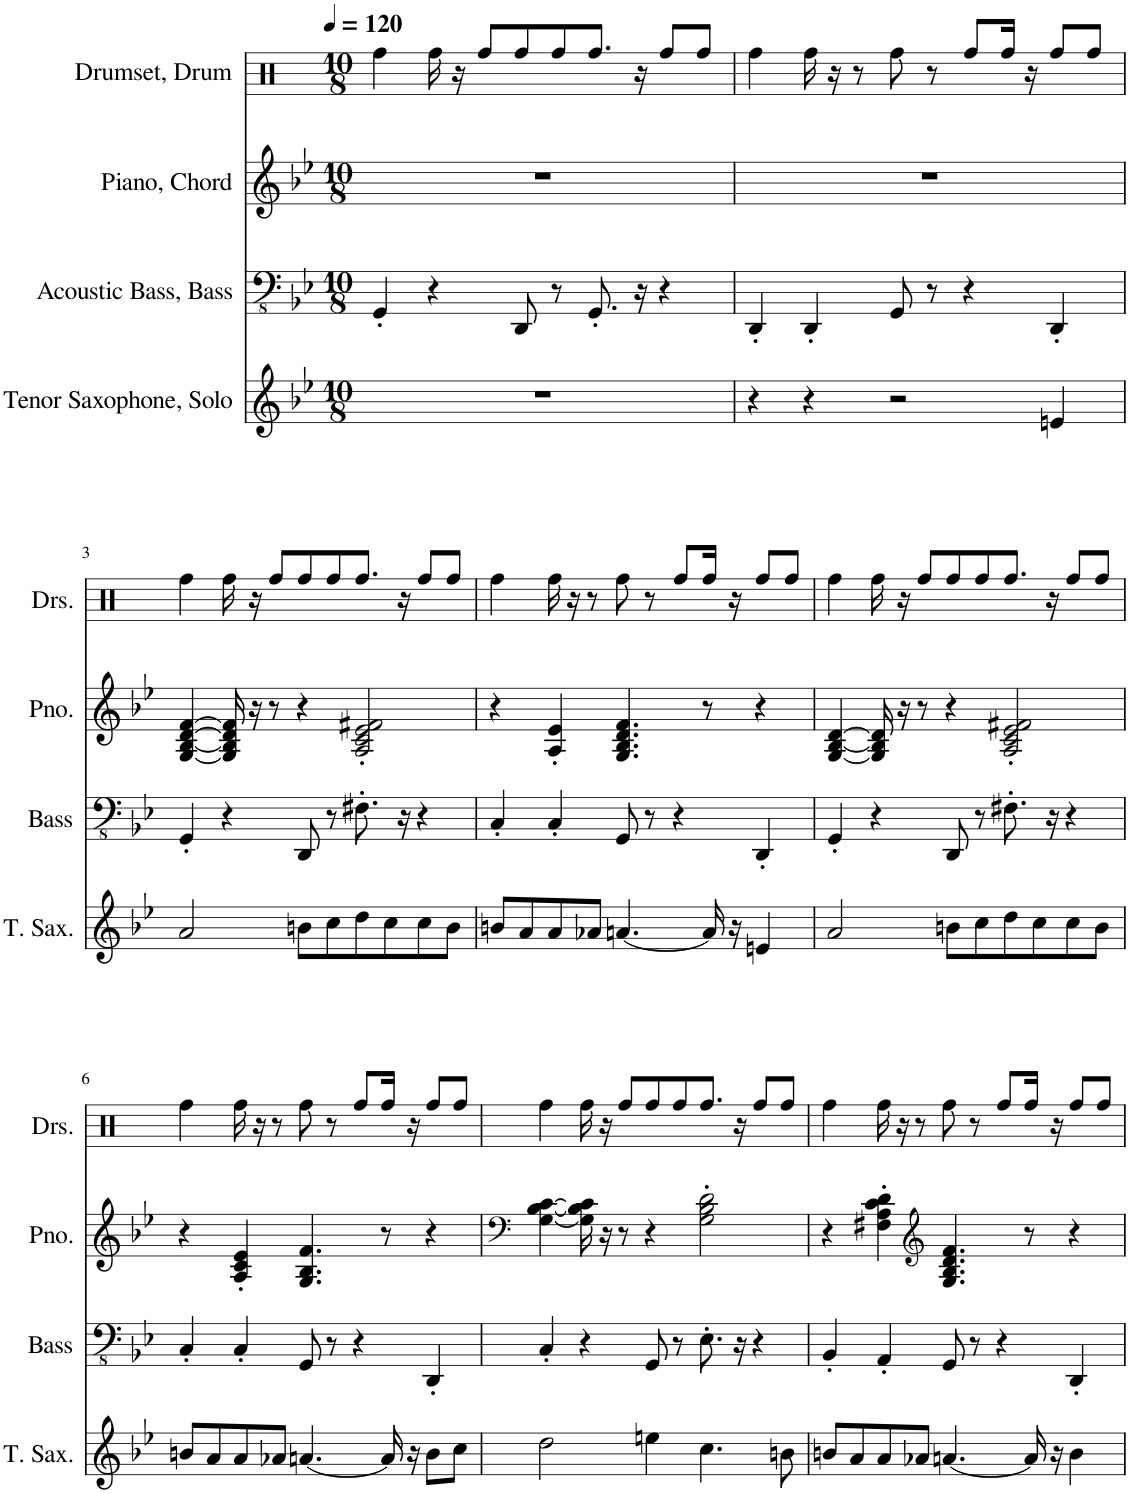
**kern	**kern	**kern	**kern
*part4	*part3	*part2	*part1
*staff4	*staff3	*staff2	*staff1
*I"Tenor Saxophone, Solo	*I"Acoustic Bass, Bass	*I"Piano, Chord	*I"Drumset, Drum
*I'T. Sax.	*I'Bass	*I'Pno.	*I'Drs.
*clefG2	*clefFv4	*clefG2	*clefX
*Trd8c14	*	*	*
*k[b-e-]	*k[b-e-]	*k[b-e-]	*k[]
*M10/8	*M10/8	*M10/8	*M10/8
*MM120	*MM120	*MM120	*MM120
=1	=1	=1	=1
4%5r	4GGG'/	4%5r	4Rff\
.	4r	.	16Rff\
.	.	.	16r
.	.	.	8Rff/L
.	8DDD/	.	8Rff/
.	8r	.	8Rff/
.	8.GGG'/	.	8.Rff/J
.	16r	.	16r
.	4r	.	8Rff/L
.	.	.	8Rff/J
=2	=2	=2	=2
4r	4DDD'/	4%5r	4Rff\
4r	4DDD'/	.	16Rff\
.	.	.	16r
.	.	.	8r
2r	8GGG/	.	8Rff\
.	8r	.	8r
.	4r	.	8Rff/L
.	.	.	16Rff/Jk
.	.	.	16r
4en/	4DDD'/	.	8Rff/L
.	.	.	8Rff/J
!!LO:LB:g=z
=3	=3	=3	=3
2a/	4GGG'/	[4G/ [4B-/ [4d/ [4f/	4Rff\
.	4r	16G/] 16B-/] 16d/] 16f/]	16Rff\
.	.	16r	16r
.	.	8r	8Rff/L
8bn\L	8DDD/	4r	8Rff/
8cc\	8r	.	8Rff/
8dd\	8.FF#X'\	2A/' 2c/' 2e-/' 2f#X/'	8.Rff/J
8cc\	.	.	.
.	16r	.	16r
8cc\	4r	.	8Rff/L
8b\J	.	.	8Rff/J
=4	=4	=4	=4
8bn/L	4CC'/	4r	4Rff\
8a/	.	.	.
8a/	4CC'/	4A/' 4e-/'	16Rff\
.	.	.	16r
8a-X/J	.	.	8r
[4.an/	8GGG/	4.G/ 4.B-/ 4.d/ 4.f/	8Rff\
.	8r	.	8r
.	4r	.	8Rff/L
16a/]	.	8r	16Rff/Jk
16r	.	.	16r
4en/	4DDD'/	4r	8Rff/L
.	.	.	8Rff/J
=5	=5	=5	=5
2a/	4GGG'/	[4G/ [4B-/ [4d/	4Rff\
.	4r	16G/] 16B-/] 16d/]	16Rff\
.	.	16r	16r
.	.	8r	8Rff/L
8bn\L	8DDD/	4r	8Rff/
8cc\	8r	.	8Rff/
8dd\	8.FF#X'\	2A/' 2c/' 2e-/' 2f#X/'	8.Rff/J
8cc\	.	.	.
.	16r	.	16r
8cc\	4r	.	8Rff/L
8b\J	.	.	8Rff/J
!!LO:LB:g=z
=6	=6	=6	=6
8bn/L	4CC'/	4r	4Rff\
8a/	.	.	.
8a/	4CC'/	4A/' 4c/' 4e-/'	16Rff\
.	.	.	16r
8a-X/J	.	.	8r
[4.an/	8GGG/	4.G/ 4.B-/ 4.f/	8Rff\
.	8r	.	8r
.	4r	.	8Rff/L
16a/]	.	8r	16Rff/Jk
16r	.	.	16r
8b\L	4DDD'/	4r	8Rff/L
8cc\J	.	.	8Rff/J
=7	=7	=7	=7
*	*	*clefF4	*
2dd\	4CC'/	[4G\ [4B-\ [4c\	4Rff\
.	4r	16G\] 16B-\] 16c\]	16Rff\
.	.	16r	16r
.	.	8r	8Rff/L
4een\	8GGG/	4r	8Rff/
.	8r	.	8Rff/
4.cc\	8.EE-'\	2G\' 2B-\' 2d\'	8.Rff/J
.	16r	.	16r
.	4r	.	8Rff/L
8bn\	.	.	8Rff/J
=8	=8	=8	=8
8bn/L	4BBB-'/	4r	4Rff\
8a/	.	.	.
8a/	4AAA'/	4F#X\' 4A\' 4c\' 4d\'	16Rff\
.	.	.	16r
8a-X/J	.	.	8r
*	*	*clefG2	*
[4.an/	8GGG/	4.G/ 4.B-/ 4.d/ 4.f/	8Rff\
.	8r	.	8r
.	4r	.	8Rff/L
16a/]	.	8r	16Rff/Jk
16r	.	.	16r
4b\	4DDD'/	4r	8Rff/L
.	.	.	8Rff/J
=	=	=	=
*-	*-	*-	*-
